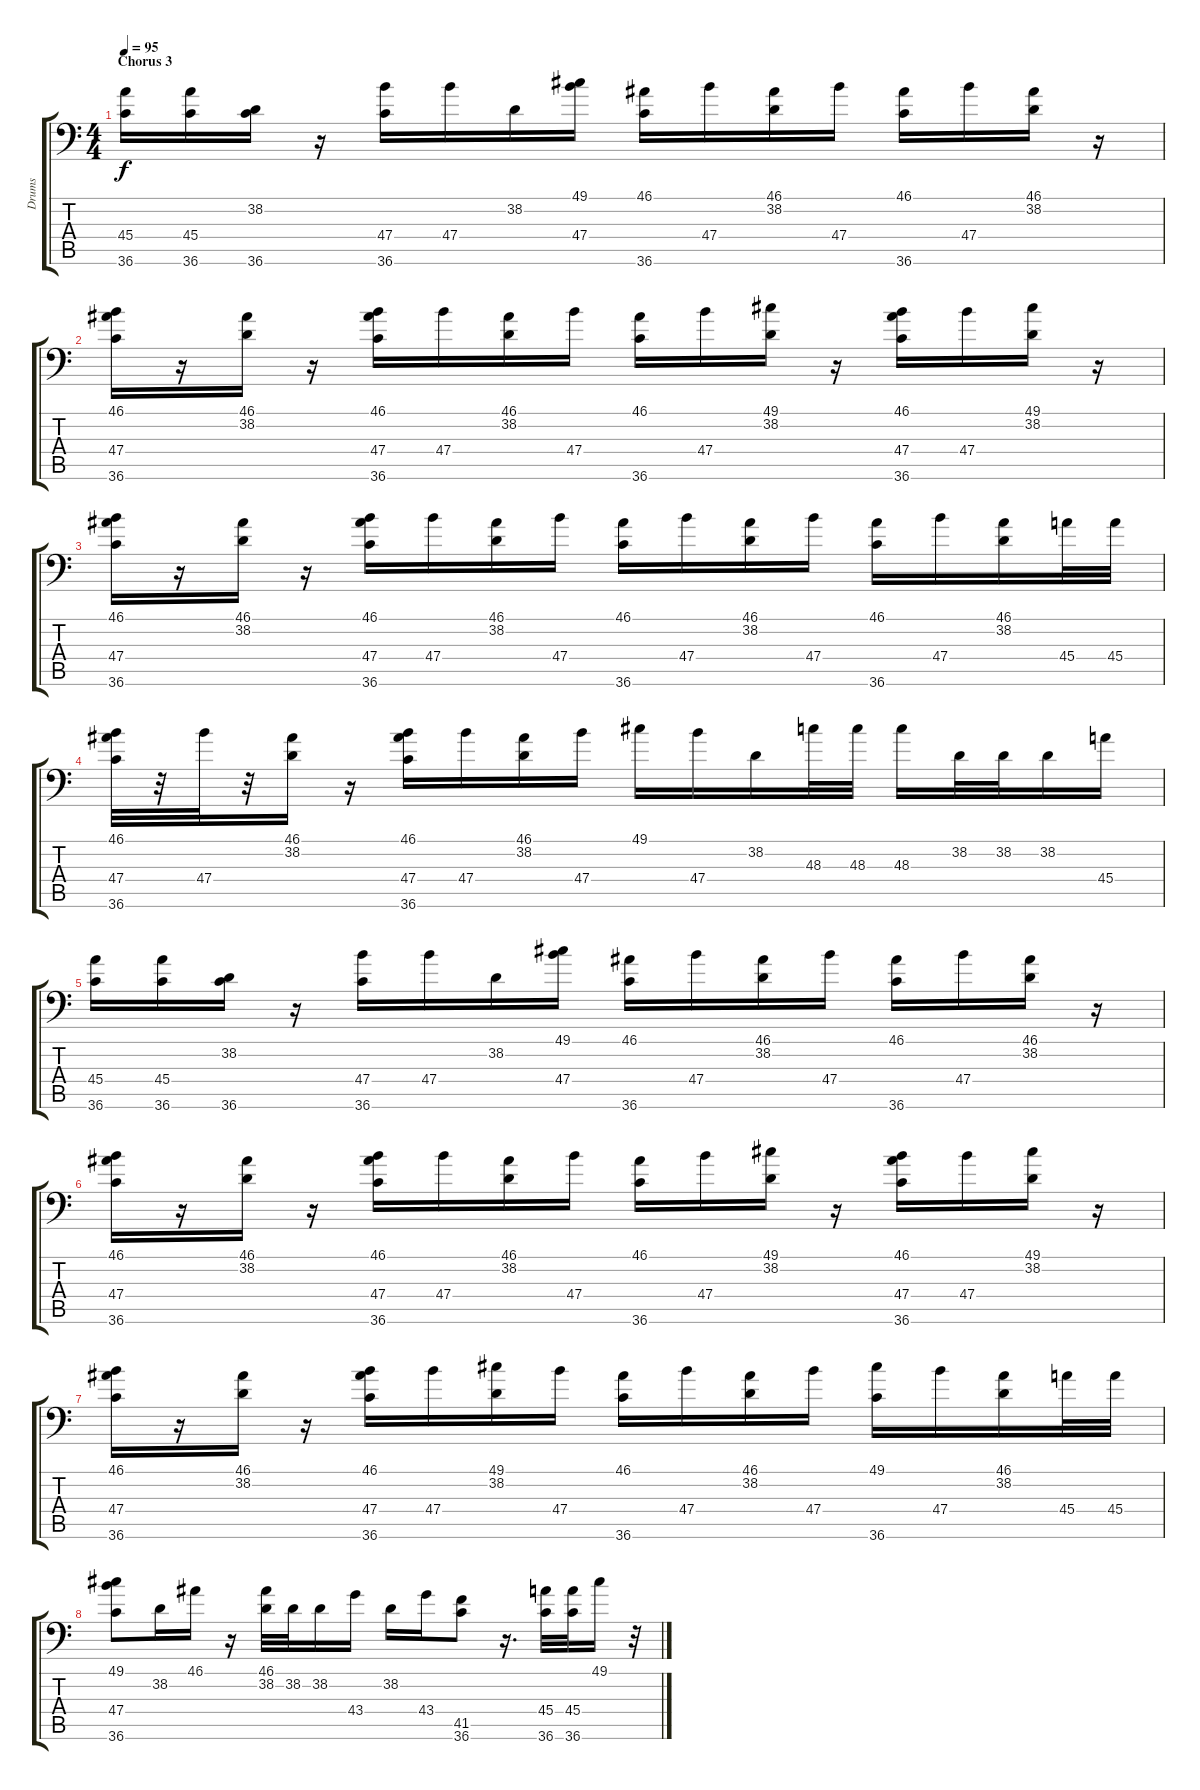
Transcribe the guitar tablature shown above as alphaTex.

\track ("Drums" "Drums") {instrument acousticgrandpiano}
\staff {score tabs}
\tuning (C-1 C-1 C-1 C-1 C-1 C-1) {hide}
\ts (4 4)
\section ("" "Chorus 3")
\tempo 95
\clef f4
\ks c
(45.4 36.6).16{dy f} (45.4 36.6).16 (38.2 36.6).16 r.16 (47.4 36.6).16 47.4.16 38.2.16 (49.1 47.4).16 (46.1 36.6).16 47.4.16 (46.1 38.2).16 47.4.16 (46.1 36.6).16 47.4.16 (46.1 38.2).16 r.16 |
(46.1 47.4 36.6).16 r.16 (46.1 38.2).16 r.16 (46.1 47.4 36.6).16 47.4.16 (46.1 38.2).16 47.4.16 (46.1 36.6).16 47.4.16 (49.1 38.2).16 r.16 (46.1 47.4 36.6).16 47.4.16 (49.1 38.2).16 r.16 |
(46.1 47.4 36.6).16 r.16 (46.1 38.2).16 r.16 (46.1 47.4 36.6).16 47.4.16 (46.1 38.2).16 47.4.16 (46.1 36.6).16 47.4.16 (46.1 38.2).16 47.4.16 (46.1 36.6).16 47.4.16 (46.1 38.2).16 45.4.32 45.4.32 |
(46.1 47.4 36.6).32 r.32 47.4.32 r.32 (46.1 38.2).16 r.16 (46.1 47.4 36.6).16 47.4.16 (46.1 38.2).16 47.4.16 49.1.16 47.4.16 38.2.16 48.3.32 48.3.32 48.3.16 38.2.32 38.2.32 38.2.16 45.4.16 |
(45.4 36.6).16 (45.4 36.6).16 (38.2 36.6).16 r.16 (47.4 36.6).16 47.4.16 38.2.16 (49.1 47.4).16 (46.1 36.6).16 47.4.16 (46.1 38.2).16 47.4.16 (46.1 36.6).16 47.4.16 (46.1 38.2).16 r.16 |
(46.1 47.4 36.6).16 r.16 (46.1 38.2).16 r.16 (46.1 47.4 36.6).16 47.4.16 (46.1 38.2).16 47.4.16 (46.1 36.6).16 47.4.16 (49.1 38.2).16 r.16 (46.1 47.4 36.6).16 47.4.16 (49.1 38.2).16 r.16 |
(46.1 47.4 36.6).16 r.16 (46.1 38.2).16 r.16 (46.1 47.4 36.6).16 47.4.16 (49.1 38.2).16 47.4.16 (46.1 36.6).16 47.4.16 (46.1 38.2).16 47.4.16 (49.1 36.6).16 47.4.16 (46.1 38.2).16 45.4.32 45.4.32 |
(49.1 47.4 36.6).8 38.2.16 46.1.16 r.16 (46.1 38.2).32 38.2.32 38.2.16 43.4.16 38.2.16 43.4.16 (41.5 36.6).8 r.16{d} (45.4 36.6).32 (45.4 36.6).32 49.1.16 r.32
